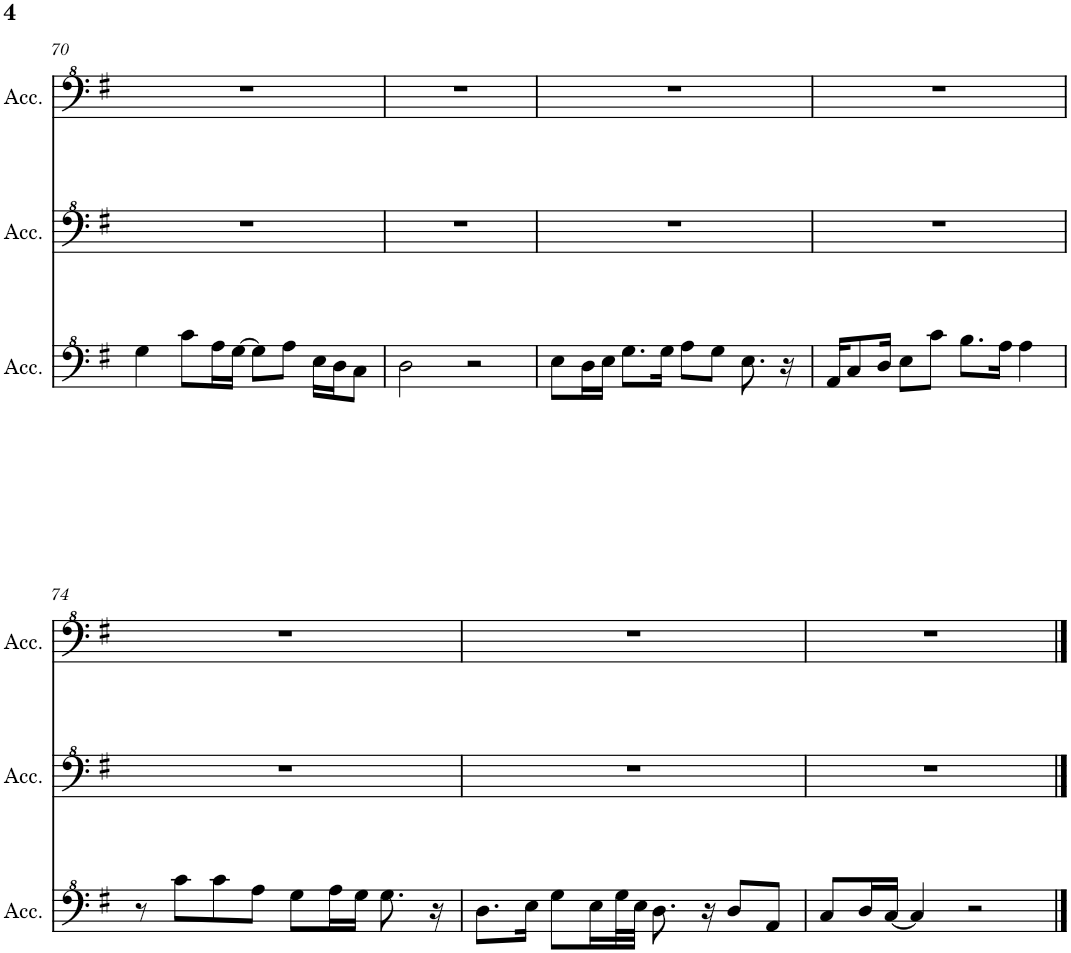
**kern	**kern	**kern
*part3	*part2	*part1
*staff3	*staff2	*staff1
*I"手风琴	*I"手风琴	*I"手风琴
!!LO:PB:g=z
*clefF^4	*clefF^4	*clefF^4
*k[f#]	*k[f#]	*k[f#]
*M4/4	*M4/4	*M4/4
=70	=70	=70
4g\	1r	1r
8cc\L	.	.
16a\L	.	.
[16g\JJ	.	.
8g\L]	.	.
8a\J	.	.
16e\LL	.	.
16d\J	.	.
8c\J	.	.
=71	=71	=71
2d\	1r	1r
2r	.	.
=72	=72	=72
8e\L	1r	1r
16d\L	.	.
16e\JJ	.	.
8.g\L	.	.
16g\Jk	.	.
8a\L	.	.
8g\J	.	.
8.e\	.	.
16r	.	.
=73	=73	=73
16A/KL	1r	1r
8c/	.	.
16d/Jk	.	.
8e\L	.	.
8cc\J	.	.
8.b\L	.	.
16a\Jk	.	.
4a\	.	.
!!LO:LB:g=z
=74	=74	=74
8r	1r	1r
8cc\L	.	.
8cc\	.	.
8a\J	.	.
8g\L	.	.
16a\L	.	.
16g\JJ	.	.
8.g\	.	.
16r	.	.
=75	=75	=75
8.d\L	1r	1r
16e\Jk	.	.
8g\L	.	.
16e\L	.	.
32g\L	.	.
32e\JJJ	.	.
8.d\	.	.
16r	.	.
8d/L	.	.
8A/J	.	.
=76	=76	=76
8c/L	1r	1r
16d/L	.	.
[16c/JJ	.	.
4c/]	.	.
2r	.	.
==	==	==
*-	*-	*-
